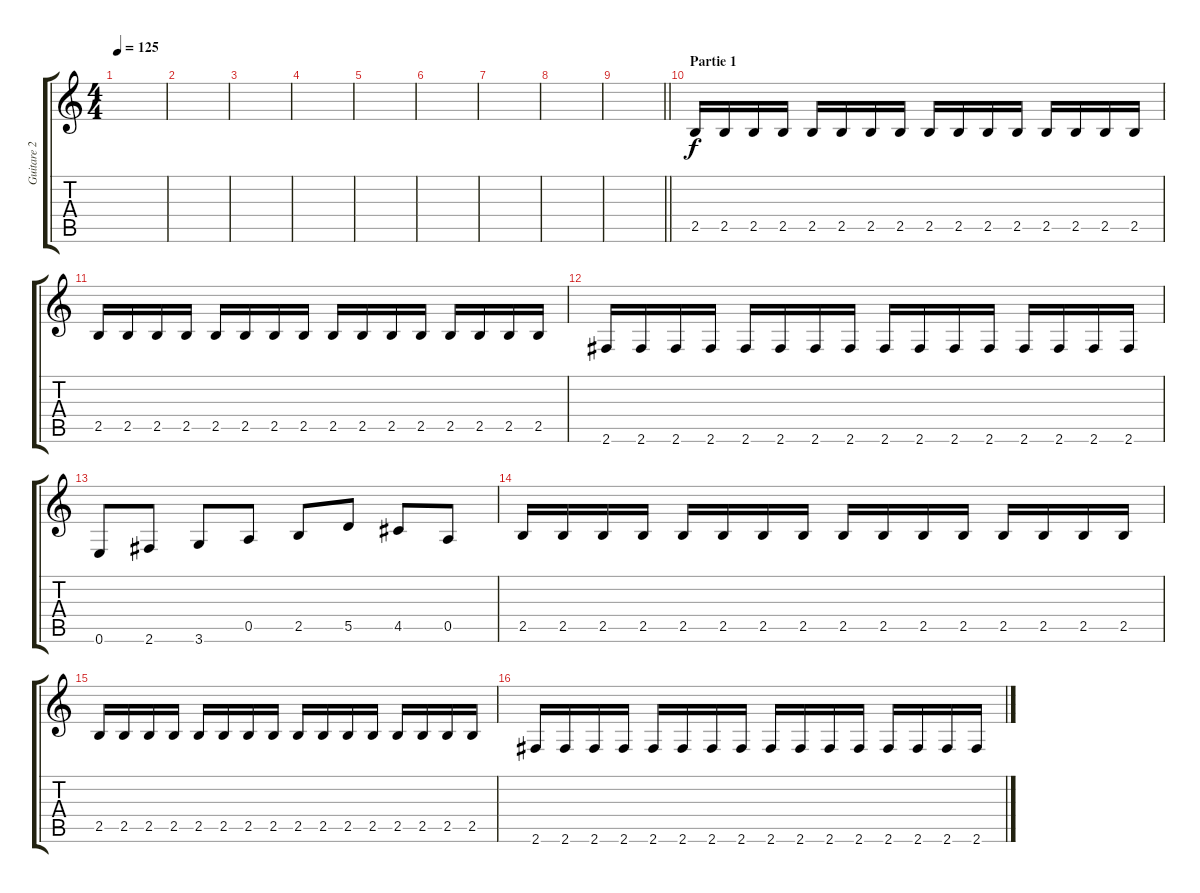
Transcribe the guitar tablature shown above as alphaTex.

\track ("Guitare 2 (rythmique)" "Guitare 2 ") {instrument overdrivenguitar}
\staff {score tabs}
\tuning (E4 B3 G3 D3 A2 E2) {hide}
\ts (4 4)
\tempo 125
\clef g2
\ks c
|
|
|
|
|
|
|
|
\barLineRight lightlight
|
\section ("" "Partie 1")
2.5.16 2.5.16 2.5.16 2.5.16 2.5.16 2.5.16 2.5.16 2.5.16 2.5.16 2.5.16 2.5.16 2.5.16 2.5.16 2.5.16 2.5.16 2.5.16 |
2.5.16 2.5.16 2.5.16 2.5.16 2.5.16 2.5.16 2.5.16 2.5.16 2.5.16 2.5.16 2.5.16 2.5.16 2.5.16 2.5.16 2.5.16 2.5.16 |
2.6.16 2.6.16 2.6.16 2.6.16 2.6.16 2.6.16 2.6.16 2.6.16 2.6.16 2.6.16 2.6.16 2.6.16 2.6.16 2.6.16 2.6.16 2.6.16 |
0.6.8 2.6.8 3.6.8 0.5.8 2.5.8 5.5.8 4.5.8 0.5.8 |
2.5.16 2.5.16 2.5.16 2.5.16 2.5.16 2.5.16 2.5.16 2.5.16 2.5.16 2.5.16 2.5.16 2.5.16 2.5.16 2.5.16 2.5.16 2.5.16 |
2.5.16 2.5.16 2.5.16 2.5.16 2.5.16 2.5.16 2.5.16 2.5.16 2.5.16 2.5.16 2.5.16 2.5.16 2.5.16 2.5.16 2.5.16 2.5.16 |
2.6.16 2.6.16 2.6.16 2.6.16 2.6.16 2.6.16 2.6.16 2.6.16 2.6.16 2.6.16 2.6.16 2.6.16 2.6.16 2.6.16 2.6.16 2.6.16
